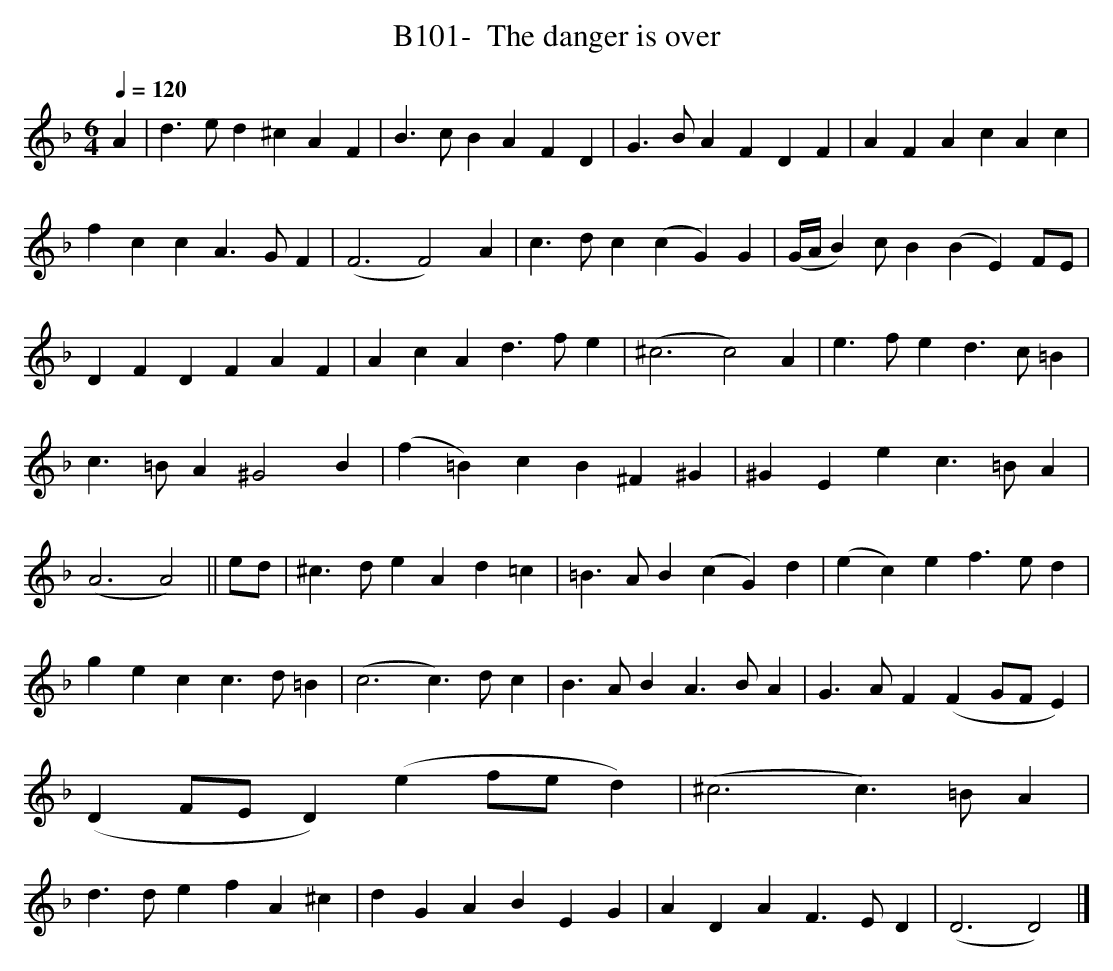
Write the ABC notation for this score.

X:1
T:B101-  The danger is over
Q:1/4=120
L:1/4
M:6/4
K:Dm
A|d3/2e/2d^cAF|B3/2c/2BAFD|G3/2B/2AFDF|\
AFAcAc|fccA3/2G/2F|(F3F2)A|c3/2d/2c(cG)G|\
(G/4A/4B)c/2B(BE)F/2E/2|DFDFAF|AcAd3/2f/2e|(^c3c2)A|\
e3/2f/2ed3/2c/2=B|c3/2=B/2A^G2B|(f=B)cB^F^G|^GEec3/2=B/2A|\
(A3A2)||e/2d/2|^c3/2d/2eAd=c|=B3/2A/2B(cG)d|(ec)ef3/2e/2d|\
gecc3/2d/2=B|(c3c3/2)d/2c|B3/2A/2BA3/2B/2A|G3/2A/2F(FG/2F/2E)|\
(DF/2E/2D) (ef/2e/2d)|(^c3c3/2)=B/2A|d3/2d/2efA^c|dGABEG|\
ADAF3/2E/2D|(D3D2)|]
